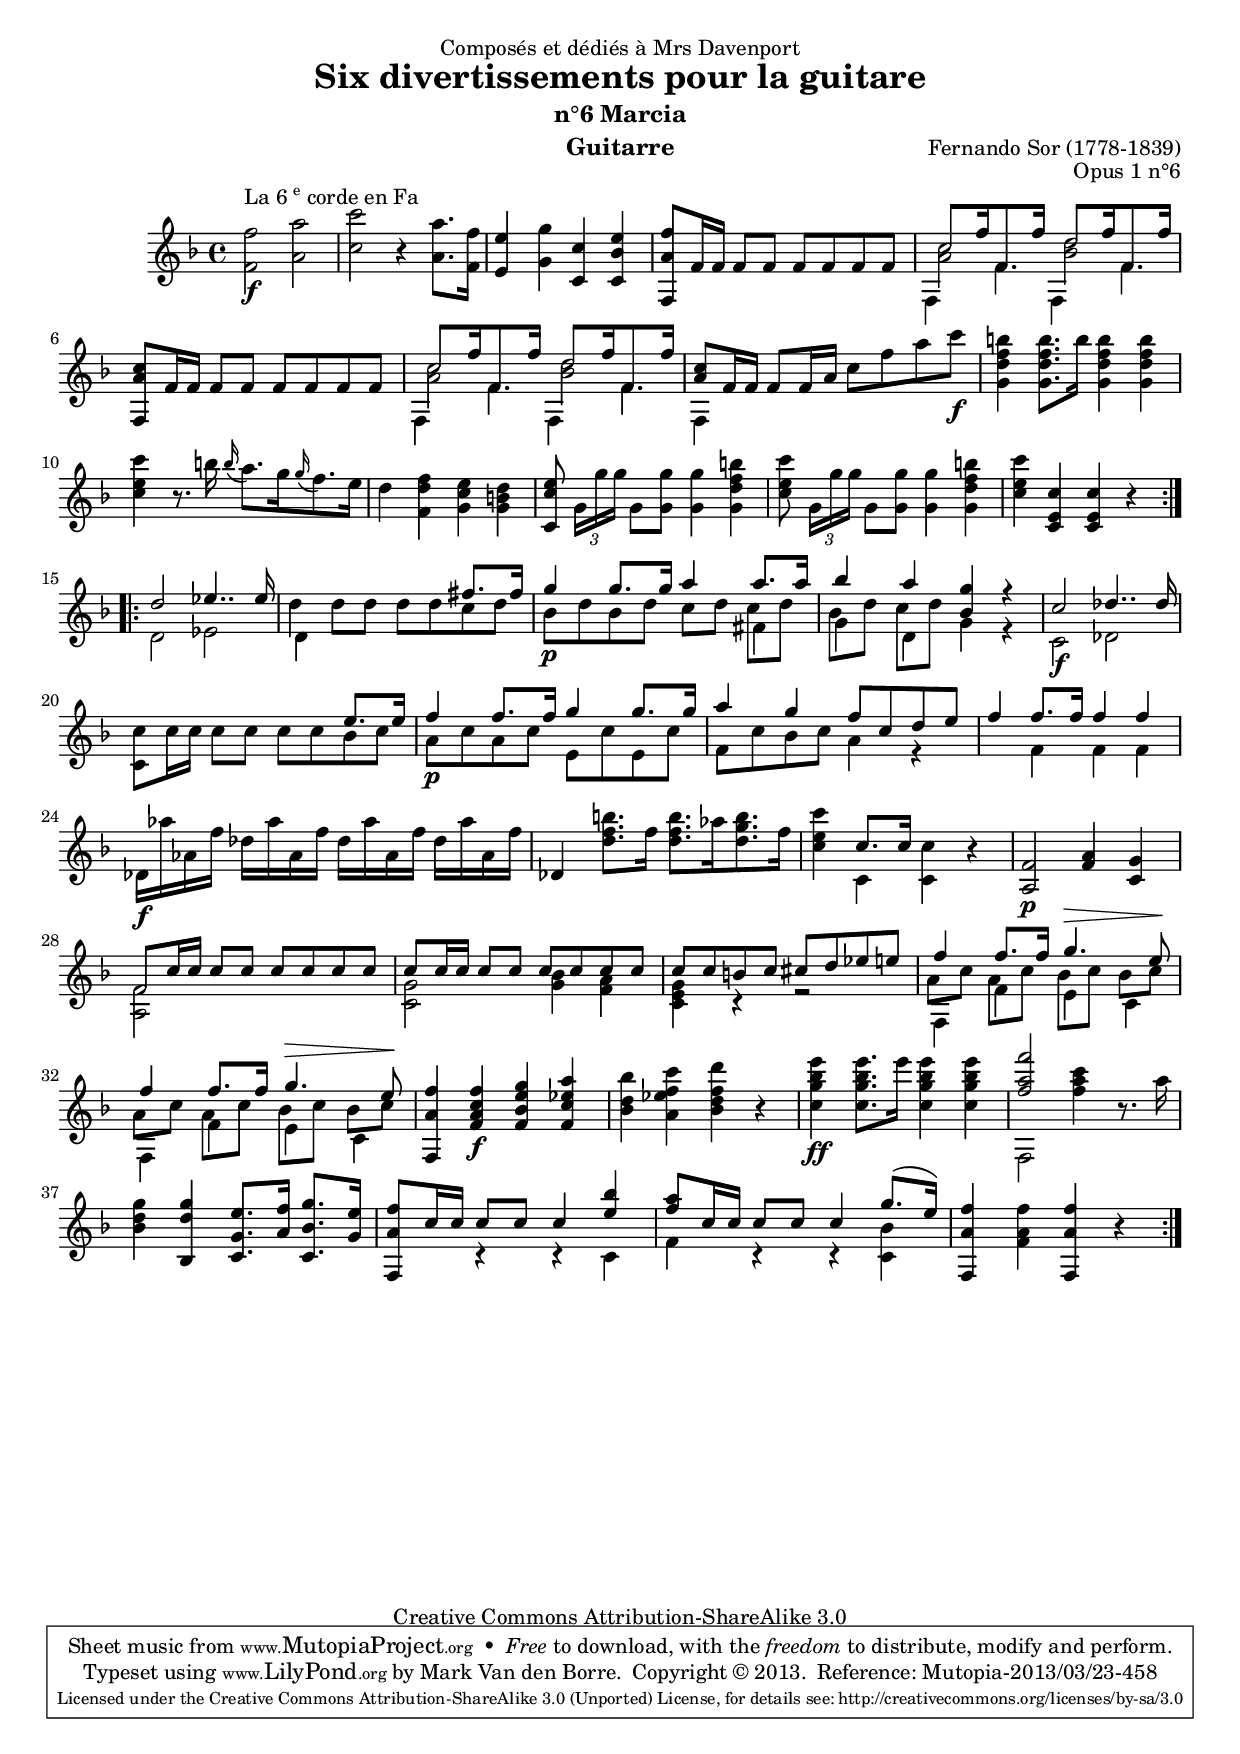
\version "2.16.1"
\header {
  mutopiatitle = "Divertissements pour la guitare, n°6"
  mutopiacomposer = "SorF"
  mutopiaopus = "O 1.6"
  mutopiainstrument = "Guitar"
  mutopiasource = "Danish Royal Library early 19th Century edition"
  date = "1820s"
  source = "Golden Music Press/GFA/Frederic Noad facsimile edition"
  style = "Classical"
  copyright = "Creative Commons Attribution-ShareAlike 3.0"
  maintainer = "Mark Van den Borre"
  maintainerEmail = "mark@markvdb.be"
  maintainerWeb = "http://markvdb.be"
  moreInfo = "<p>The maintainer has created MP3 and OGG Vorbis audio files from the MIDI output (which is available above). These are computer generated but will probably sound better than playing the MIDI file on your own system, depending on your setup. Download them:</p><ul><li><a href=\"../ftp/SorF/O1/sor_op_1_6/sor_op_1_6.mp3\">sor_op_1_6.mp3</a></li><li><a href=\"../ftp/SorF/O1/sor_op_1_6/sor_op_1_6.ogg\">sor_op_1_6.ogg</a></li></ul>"
  filename = "sor_op1_6.ly"
  dedication = "Composés et dédiés à Mrs Davenport"
  title = "Six divertissements pour la guitare"
  subtitle = "n°6 Marcia"
  opus = "Opus 1 n°6"
  instrument = "Guitarre"
  meter = ""
  composer = "Fernando Sor (1778-1839)"
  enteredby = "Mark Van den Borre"

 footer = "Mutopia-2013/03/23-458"
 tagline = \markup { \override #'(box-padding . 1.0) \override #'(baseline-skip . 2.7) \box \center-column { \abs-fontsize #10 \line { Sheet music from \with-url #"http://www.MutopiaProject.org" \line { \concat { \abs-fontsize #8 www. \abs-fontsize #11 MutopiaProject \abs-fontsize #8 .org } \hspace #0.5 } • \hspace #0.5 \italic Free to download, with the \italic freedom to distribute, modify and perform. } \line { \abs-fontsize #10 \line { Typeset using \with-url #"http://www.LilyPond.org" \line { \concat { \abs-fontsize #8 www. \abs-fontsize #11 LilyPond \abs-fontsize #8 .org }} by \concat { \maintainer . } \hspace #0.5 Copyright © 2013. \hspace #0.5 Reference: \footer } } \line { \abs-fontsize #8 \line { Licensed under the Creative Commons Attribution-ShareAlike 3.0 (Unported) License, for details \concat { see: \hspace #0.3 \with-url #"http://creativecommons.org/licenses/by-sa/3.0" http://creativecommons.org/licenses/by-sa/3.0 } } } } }
}

% Tweaked to have everything on one page
#(set-global-staff-size 18.5)

upperVoice =  \relative c'' {
 \key f \major
 \repeat volta 2 {
  <f f,>2\f^\markup {La 6 \super e corde en Fa} <a a,>|					%1 source says "F" instead of "f", move left
  <c c,> r4 <a a,>8. <f f,>16|							%2
  <e e,>4 <g g,> <c, c,> <e bes c,>|						%3
  <f a, f,>8 f,16 f f8 f f f f f|						%4
  \voiceOne
  c'8.[ f16 f,8. f'16] d8.[ f16 f,8. f'16]|					%5
  \oneVoice
  <c a f,>8 f,16 f f8 f f f f f|						%6
  \voiceOne
  c'8.[ f16 f,8. f'16] d8.[ f16 f,8. f'16]|					%7
  <c a>8 f,16 f \oneVoice f8 f16 a c8 f a c\f|					%8
  <b f d g,>4 <b f d g,>8. b16 <b f d g,>4 <b f d g,>|				%9
  <c e, c>4 r8. b16 \grace b16( a8.[) g16 \grace g( f8.) e16]|			%10
  d4 <f d f,> <e c g> <d b g>|							%11
  <e c c,>8 \times 2/3 {g,16[ g' g]} g,8 <g' g,> <g g,>4 <b f d g,>|		%12
  <c e, c>8 \times 2/3 {g,16[ g' g]} g,8 <g' g,> <g g,>4 <b f d g,>|		%13
  <c e, c>4 <c, e, c> <c e, c>  r|					%14
 }
 \repeat volta 2 {
  \voiceOne
  d2 es4.. es16|								%15
  s2. fis8. fis16|								%16
  g4 g8. g16 a4 a8. a16|							%17
  bes4 a <g bes,>r|								%18
  c,2 des4.. des16|								%19
  s2. e8. e16|									%20
  f4 f8. f16 g4 g8. g16|							%21
  a4 g f8 c d e|								%22
  f4 f8. f16 f4 f|								%23
  \oneVoice
  des,16 as'' as, f' des as' as, f' des as' as, f' des as' as, f'|		%24
  des,4 <b'' f d>8. f16 <b f d>8.[ as16 <b g d>8. f16]|		%25
  <c' e, c>4 \voiceOne c,8. c16 s4 \oneVoice r|				%26
  <f, a,>2\p <a f>4 <g c,>|						%27
  \voiceOne f8 c'16 c c8 c c c c c|							%28
  c8 c16 c c8 c c c c c|							%29
  c c b c cis d es e|								%30
  f4 f8. f16 g4.^\> e8\!|							%31
  f4 f8. f16 g4.^\> e8\!|							%32
  <f a, f,>4 <f c a f>\f <g e bes f> <a es c f,>|				%33
  \oneVoice <bes d, bes> <c f, es a,> <d f, d bes> r|				%34
  <e bes g c,>\ff <e bes g c,>8. e16 <e bes g c,>4 <e bes g c,>|		%35
  <<<f a, f>2 \\ f,,,>> <c''' a f>4 r8. a16|							%36
  <g d bes>4 <g d bes,> <e g, c,>8. <f a,>16 <g bes, c,>8. <e g,>16|	%37
  \voiceOne <f a, f,>8 c16 c c8 c c4 <bes' e,>|						%38
  <a f>8 c,16 c c8 c c4 g'8.( e16)|						%39
  \oneVoice <f a, f,>4 <f a, f> <f a, f,> r|						%40
 }
}

middleVoice =  \relative c' {
 \key f \major
 \voiceTwo
 \repeat volta 2 {
  s1|
  s|
  s|
  s|
  <c' a>2 <d bes>|
  s1|
  <c a>2 <d bes>|
  s1 s s s s s s
 }
 \voiceFour
 \repeat volta 2 {
  s1|
  d4 d8 d d d c d|								%16
  bes8\p d bes d c[ d] c[ d]|							%17
  bes8[ d] c[ d] s2|								%18
  s1 s s s s s s s s s s s|
  a8[ c] a[ c] bes[ c] bes[ c] 				%31
  a8[ c] a[ c] bes[ c] bes[ c]							%32
  s1 s s s s s s s
 }
}

lowerVoice =  \relative c {
 \key f \major
 \voiceFour
 \repeat volta 2 {
 s1|										%1
 s|										%2
 s|										%3
 s|										%4
 f4 f' f, f'|								%5
 s1|										%6
 f,4 f' f, f'|									%7
 f,4 s2.|									%8
 s1|										%9
 s|										%10
 s|										%11
 s|										%12
 s|										%13
 s|										%14
 }
 \voiceTwo
 \repeat volta 2 {
  d'2 es|									%15
  d4 s2.|									%16
  s2. fis4|									%17
  g4 d g r|									%18
  c,2\f des|									%19
  <c' c,>8 c16 c c8 c c c bes c|						%20
  a\p c a c e, c' e, c'|							%21
  f, c' bes c a4 r|								%22
  s4 f f f|									%23
  s1\f|										%24
  s1|										%25
  s4 c <c c'> s|									%26
  s1|										%27
  <f a,>2 s2|									%28
  <g c,>2 <bes g>4 <a f>|							%29
  <g e c>4 r r2|								%30
  f,4 f' e c|									%31
  f,4 f' e c|									%32
  s1|										%33
  s|										%34
  s|										%35
  s1|									%36 original f points up (last line of page)
  s1|										%37
  s4 r r c|									%38
  f r r <bes c,>|								%39
  s1|										%40
 }
}

\score {
 \context Staff <<
  \time 4/4
  \override Staff.NoteCollision #'merge-differently-dotted = ##t
  \override Staff.NoteCollision #'merge-differently-headed = ##t
  \context Voice = "one" \upperVoice
  \context Voice = "two" \middleVoice
  \context Voice = "three" \lowerVoice
  >>
  \layout{}
  \midi{}
}
